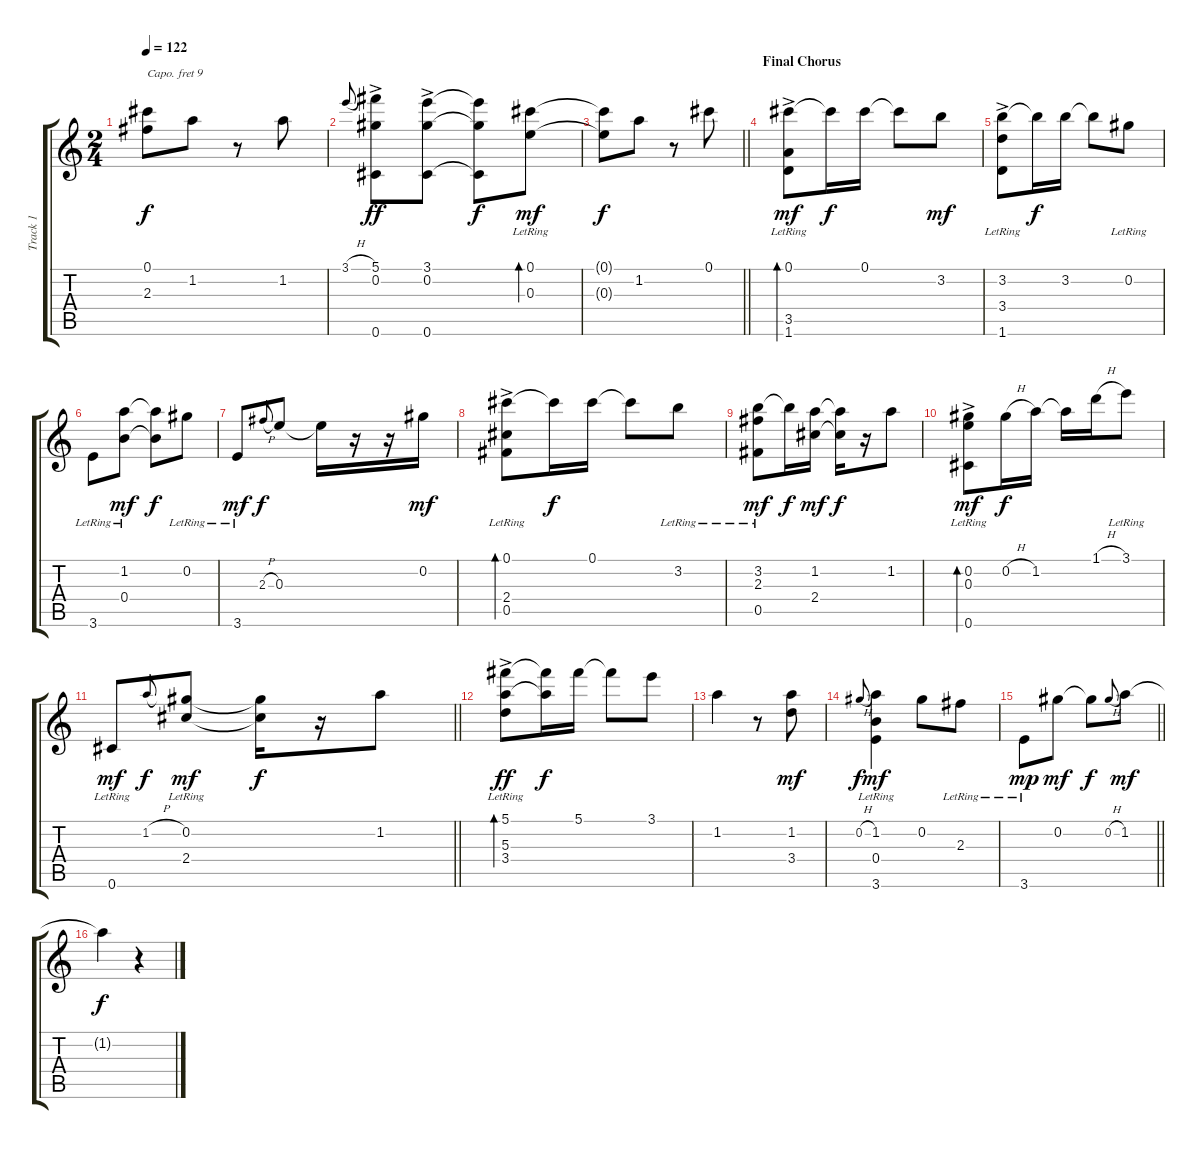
\track ("Track 1" "Track 1") {instrument acousticguitarsteel}
\staff {score tabs}
\capo 9
\tuning (E4 B3 G3 D3 A2 E2) {hide}
\ts (2 4)
\tempo 122
\clef g2
\ks c
(0.1{t} 2.3{t}).8{dy f} 1.2.8 r.8 1.2.8 |
3.1{h}.8{gr onbeat} (5.1{ac} 0.2 0.6{ac}).8{dy ff} (3.1{ac} 0.2 0.6{ac}).8 (3.1{t} 0.2{t} 0.6{t}).8{dy f} (0.1 0.3{lr}).8{bd 60 dy mf} |
\barLineRight lightlight
(0.1{t} 0.3{t}).8{dy f} 1.2.8 r.8 0.1.8 |
\section ("" "Final Chorus")
(0.1{ac} 3.5{lr} 1.6{lr}).8{bd 60 dy mf} 0.1{t}.16{dy f} 0.1.16 0.1{t}.8 3.2.8{dy mf} |
(3.2{ac} 3.4{lr} 1.6{lr}).8 3.2{t}.16{dy f} 3.2.16 3.2{t}.8 0.2{lr}.8 |
3.6{lr}.8 (1.2 0.4{lr}).8{dy mf} (1.2{t} 0.4{t}).8{dy f} 0.2{lr}.8 |
3.6{lr}.8{dy mf} 2.3{h}.8{gr onbeat dy f} 0.3.8 0.3{t}.16 r.16 r.16 0.2.16{dy mf} |
(0.1{ac lr} 2.4{lr} 0.5{lr}).8{bd 60} 0.1{t}.16{dy f} 0.1.16 0.1{t}.8 3.2{lr}.8 |
(3.2 2.3{lr} 0.5{lr}).8{dy mf} 3.2{t}.16{dy f} (1.2 2.4).16{dy mf} (1.2{t} 2.4{t}).16{dy f} r.16 1.2.8 |
(0.2{ac} 0.3{lr} 0.6{lr}).8{bd 60 dy mf} 0.2{h}.16{dy f} 1.2.16 1.2{t}.16 1.1{h}.16 3.1{lr}.8 |
\barLineRight lightlight
0.6{lr}.8{dy mf} 1.2{h}.8{gr onbeat dy f} (0.2 2.4{lr}).8{dy mf} (0.2{t} 2.4{t}).16{dy f} r.16 1.2.8 |
(5.1{ac} 5.3{lr} 3.4{lr}).8{bd 60 dy ff} (5.1{t} 5.3{t}).16{dy f} 5.1.16 5.1{t}.8 3.1.8 |
1.2.4 r.8 (1.2 3.4).8{dy mf} |
0.2{h}.8{gr onbeat dy f} (1.2 0.4{lr} 3.6{lr}).4{dy mf} 0.2.8 2.3{lr}.8 |
\barLineRight lightlight
3.6{lr}.8{dy mp} 0.2.8{dy mf} 0.2{t}.8{dy f} 0.2{h}.8{gr onbeat} 1.2.8{dy mf} |
1.2{t}.4{dy f} r.4
